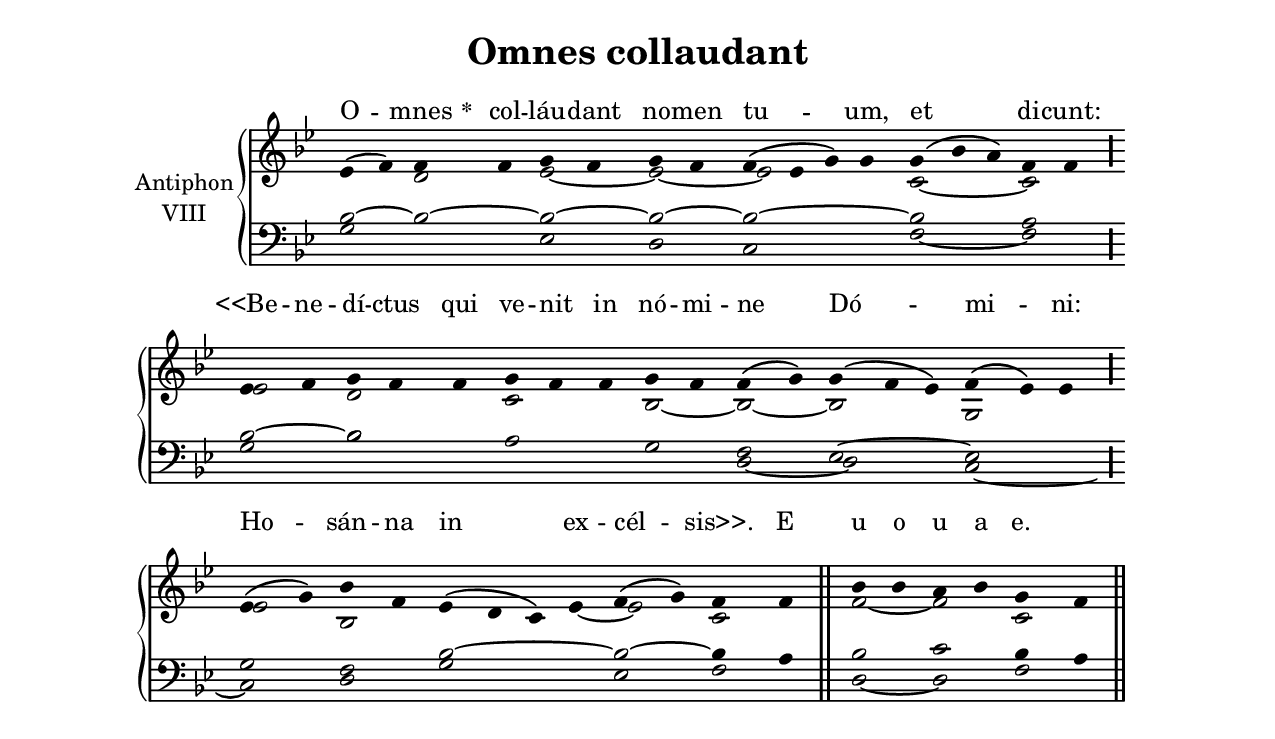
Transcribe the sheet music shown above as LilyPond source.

\version "2.18"
\include "gregorian.ly"
\include "noh2.ily"


%Page reference: page i.307
%(volume.page)

global = {
 \key f \mixolydian
 \cadenzaOn 
}

\header {
  title = \markup \center-column {"Omnes collaudant" \vspace #1 }
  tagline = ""
  composer = ""
}

\paper {
 #(include-special-characters)
  oddHeaderMarkup = \markup \fill-line {
    \line {}
    \center-column {
      \on-the-fly #first-page     " "
      \on-the-fly #not-first-page "Omnes collaudant"
    }
    \line { \on-the-fly #print-page-number-check-first \fromproperty #'page:page-number-string }
  }
  evenHeaderMarkup = \markup \fill-line {
    \line { \on-the-fly #print-page-number-check-first \fromproperty #'page:page-number-string }
    \center-column { "Omnes collaudant" }
    \line {}
  }
}

chantText = \lyricmode {
O -- mnes 
\set stanza = " * " col -- láu -- dant no -- men tu -- um, et di -- cunt: 
<<Be -- ne -- dí -- ctus qui ve -- nit in nó -- mi -- ne Dó -- mi -- ni: 
Ho -- sán -- na in ex -- cél -- sis>>. 
E u o u a e. }

chantMusic = {
\tieDown   ees'4 ( f'4) f'4  f'4 g'4 f'4 g'4 f'4 f'4 ( ees'4 g'4) g'4 g'4 ( bes'4 a'4) f'4 f'4 \divisioMaior \forceBreak

 ees'4 f'4 g'4 f'4 f'4 g'4 f'4 f'4 g'4 f'4 f'4 ( g'4) g'4 ( f'4 ees'4) f'4 ( ees'4) ees'4 \divisioMaior \forceBreak

 ees'4 ( g'4) bes'4 f'4 ees'4 ( d'4 c'4) ees'4 f'4 ( g'4) f'4 f'4 \finalis
 bes'4 bes'4 a'4 bes'4 g'4 f'4 \finalis

}

altoMusic = {
r2 d'2 ees'2 ~ ees'2 ~ ees'2*4/2 c'2*3/2 ~ c'2 \divisioMaior
ees'2 d'2*3/2 c'2*3/2 bes2 ~ bes2 ~ bes2*3/2 g2*3/2 \divisioMaior
ees'2 bes2 r2*3/2 ees'4 ~ ees'2 c'2 \finalis
f'2 ~ f'2 c'2 \finalis
}

tenorMusic = {
bes2 ~ bes2 ~ bes2 ~ bes2 ~ bes2*4/2 ~ bes2*3/2 a2 \divisioMaior
bes2 ~ bes2*3/2 a2*3/2 g2 f2 ees2*3/2 ~ ees2*3/2 \divisioMaior
g2 f2 bes2*4/2 ~ bes2 ~ bes4 a4 \finalis
bes2 c'2 bes4 a4 \finalis
}

bassMusic = {
g2 r2 ees2 d2 c2*4/2 f2*3/2 ~ f2 \divisioMaior
g2 bes2*3/2 r2*5/2 d2 ~ d2*3/2 c2*3/2 ~ \divisioMaior
c2 d2 g2*4/2 ees2 f2 \finalis
d2 ~ d2 f2 \finalis
}

voiceLines = {
\voiceLineStyle


}

\score{
  <<
    \new GrandStaff <<
      \set GrandStaff.autoBeaming = ##f
      \set GrandStaff.instrumentName = \markup \center-column {
        "Antiphon"
        "VIII"
      }
      \new Staff = up <<
        \new Voice = "chant" {
          \voiceOne \global \chantMusic
        }
        \new Voice {
          \voiceTwo \global \altoMusic
        }
      >>

      \new Staff = down <<
        \clef bass
        \new Voice {
          \voiceOne \global \tenorMusic
        }
        \new Voice {
          \voiceTwo \global \bassMusic
        }
	\new Voice {
        \voiceThree \global \voiceLines
        }
      >>
    >>
    \new Lyrics \lyricsto chant {
      \chantText
    }
  >>
  \layout{
  }
  \midi{
    \tempo 4 = 125
  }
}
